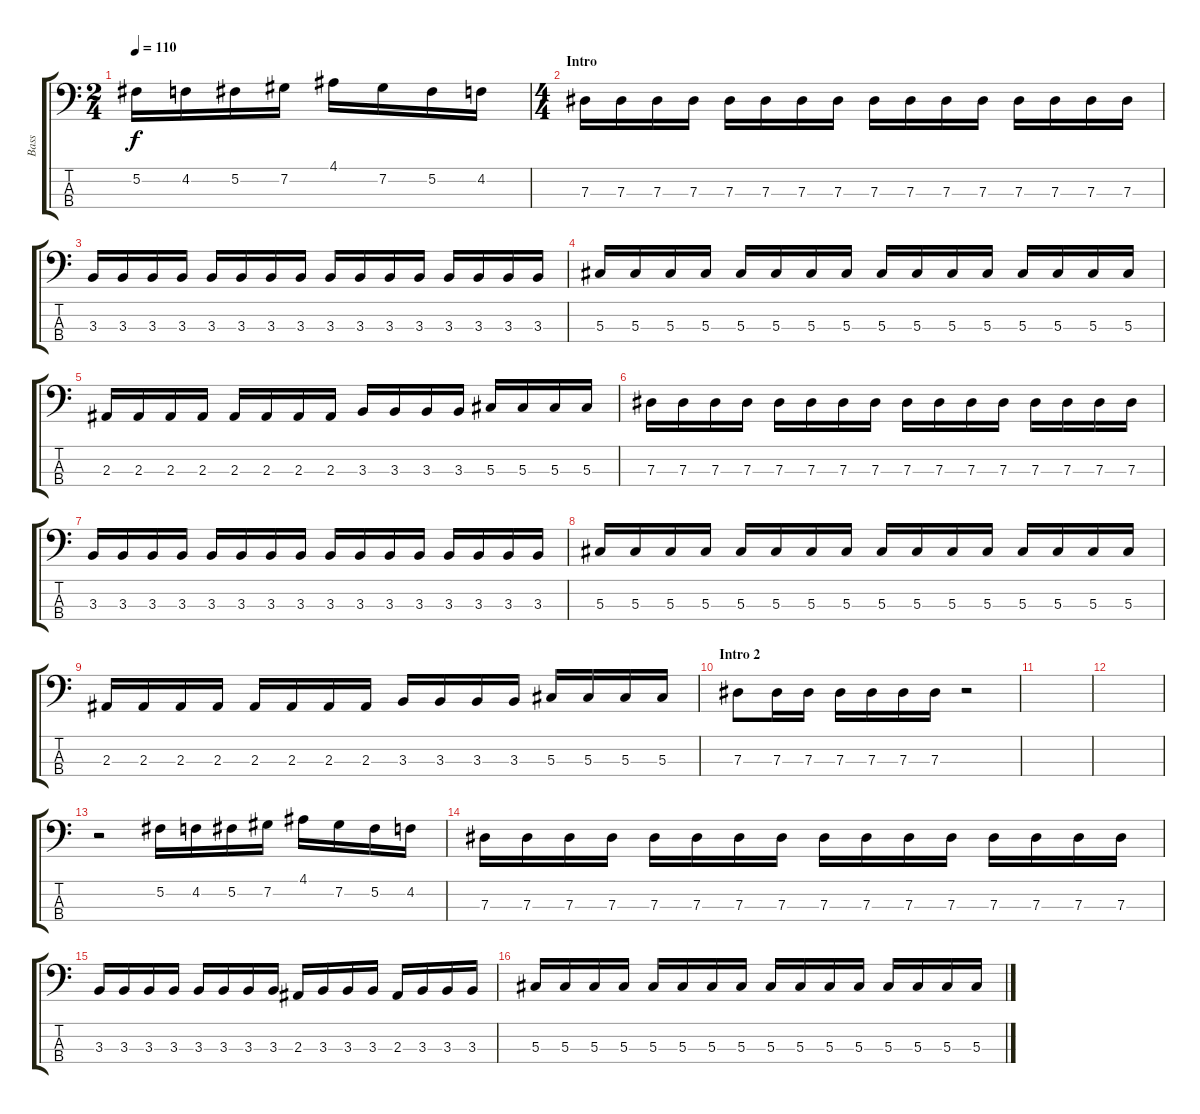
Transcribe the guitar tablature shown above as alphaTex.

\track ("Bass" "Bass") {instrument electricbassfinger}
\staff {score tabs}
\tuning (Gb2 Db2 Ab1 Eb1) {hide}
\ts (2 4)
\tempo 110
\clef f4
\ks c
5.2.16{dy f instrument electricbassfinger} 4.2.16 5.2.16 7.2.16 4.1.16 7.2.16 5.2.16 4.2.16 |
\ts (4 4)
\section ("" "Intro")
7.3.16 7.3.16 7.3.16 7.3.16 7.3.16 7.3.16 7.3.16 7.3.16 7.3.16 7.3.16 7.3.16 7.3.16 7.3.16 7.3.16 7.3.16 7.3.16 |
3.3.16 3.3.16 3.3.16 3.3.16 3.3.16 3.3.16 3.3.16 3.3.16 3.3.16 3.3.16 3.3.16 3.3.16 3.3.16 3.3.16 3.3.16 3.3.16 |
5.3.16 5.3.16 5.3.16 5.3.16 5.3.16 5.3.16 5.3.16 5.3.16 5.3.16 5.3.16 5.3.16 5.3.16 5.3.16 5.3.16 5.3.16 5.3.16 |
2.3.16 2.3.16 2.3.16 2.3.16 2.3.16 2.3.16 2.3.16 2.3.16 3.3.16 3.3.16 3.3.16 3.3.16 5.3.16 5.3.16 5.3.16 5.3.16 |
7.3.16 7.3.16 7.3.16 7.3.16 7.3.16 7.3.16 7.3.16 7.3.16 7.3.16 7.3.16 7.3.16 7.3.16 7.3.16 7.3.16 7.3.16 7.3.16 |
3.3.16 3.3.16 3.3.16 3.3.16 3.3.16 3.3.16 3.3.16 3.3.16 3.3.16 3.3.16 3.3.16 3.3.16 3.3.16 3.3.16 3.3.16 3.3.16 |
5.3.16 5.3.16 5.3.16 5.3.16 5.3.16 5.3.16 5.3.16 5.3.16 5.3.16 5.3.16 5.3.16 5.3.16 5.3.16 5.3.16 5.3.16 5.3.16 |
2.3.16 2.3.16 2.3.16 2.3.16 2.3.16 2.3.16 2.3.16 2.3.16 3.3.16 3.3.16 3.3.16 3.3.16 5.3.16 5.3.16 5.3.16 5.3.16 |
\section ("" "Intro 2")
7.3.8 7.3.16 7.3.16 7.3.16 7.3.16 7.3.16 7.3.16 r.2 |
|
|
r.2 5.2.16 4.2.16 5.2.16 7.2.16 4.1.16 7.2.16 5.2.16 4.2.16 |
7.3.16 7.3.16 7.3.16 7.3.16 7.3.16 7.3.16 7.3.16 7.3.16 7.3.16 7.3.16 7.3.16 7.3.16 7.3.16 7.3.16 7.3.16 7.3.16 |
3.3.16 3.3.16 3.3.16 3.3.16 3.3.16 3.3.16 3.3.16 3.3.16 2.3.16 3.3.16 3.3.16 3.3.16 2.3.16 3.3.16 3.3.16 3.3.16 |
5.3.16 5.3.16 5.3.16 5.3.16 5.3.16 5.3.16 5.3.16 5.3.16 5.3.16 5.3.16 5.3.16 5.3.16 5.3.16 5.3.16 5.3.16 5.3.16
